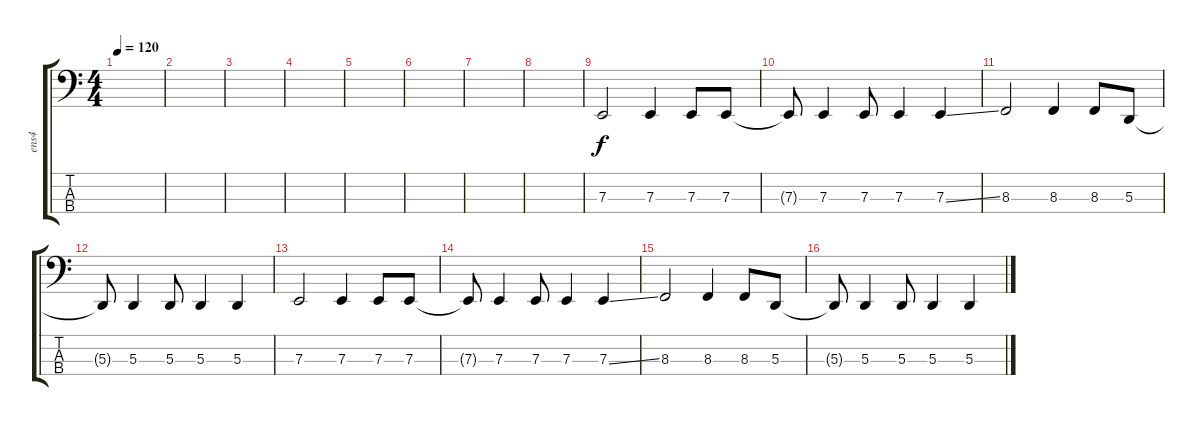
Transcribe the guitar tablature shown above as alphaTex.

\track ("ens4" "ens4") {instrument pad8sweep}
\staff {score tabs}
\tuning (G2 D2 A1 E1) {hide}
\ts (4 4)
\tempo 120
\clef f4
\ks c
|
|
|
|
|
|
|
|
7.3.2 7.3.4 7.3.8 7.3.8 |
7.3{t}.8 7.3.4 7.3.8 7.3.4 7.3{ss}.4 |
8.3.2 8.3.4 8.3.8 5.3.8 |
5.3{t}.8 5.3.4 5.3.8 5.3.4 5.3.4 |
7.3.2 7.3.4 7.3.8 7.3.8 |
7.3{t}.8 7.3.4 7.3.8 7.3.4 7.3{ss}.4 |
8.3.2 8.3.4 8.3.8 5.3.8 |
5.3{t}.8 5.3.4 5.3.8 5.3.4 5.3.4
